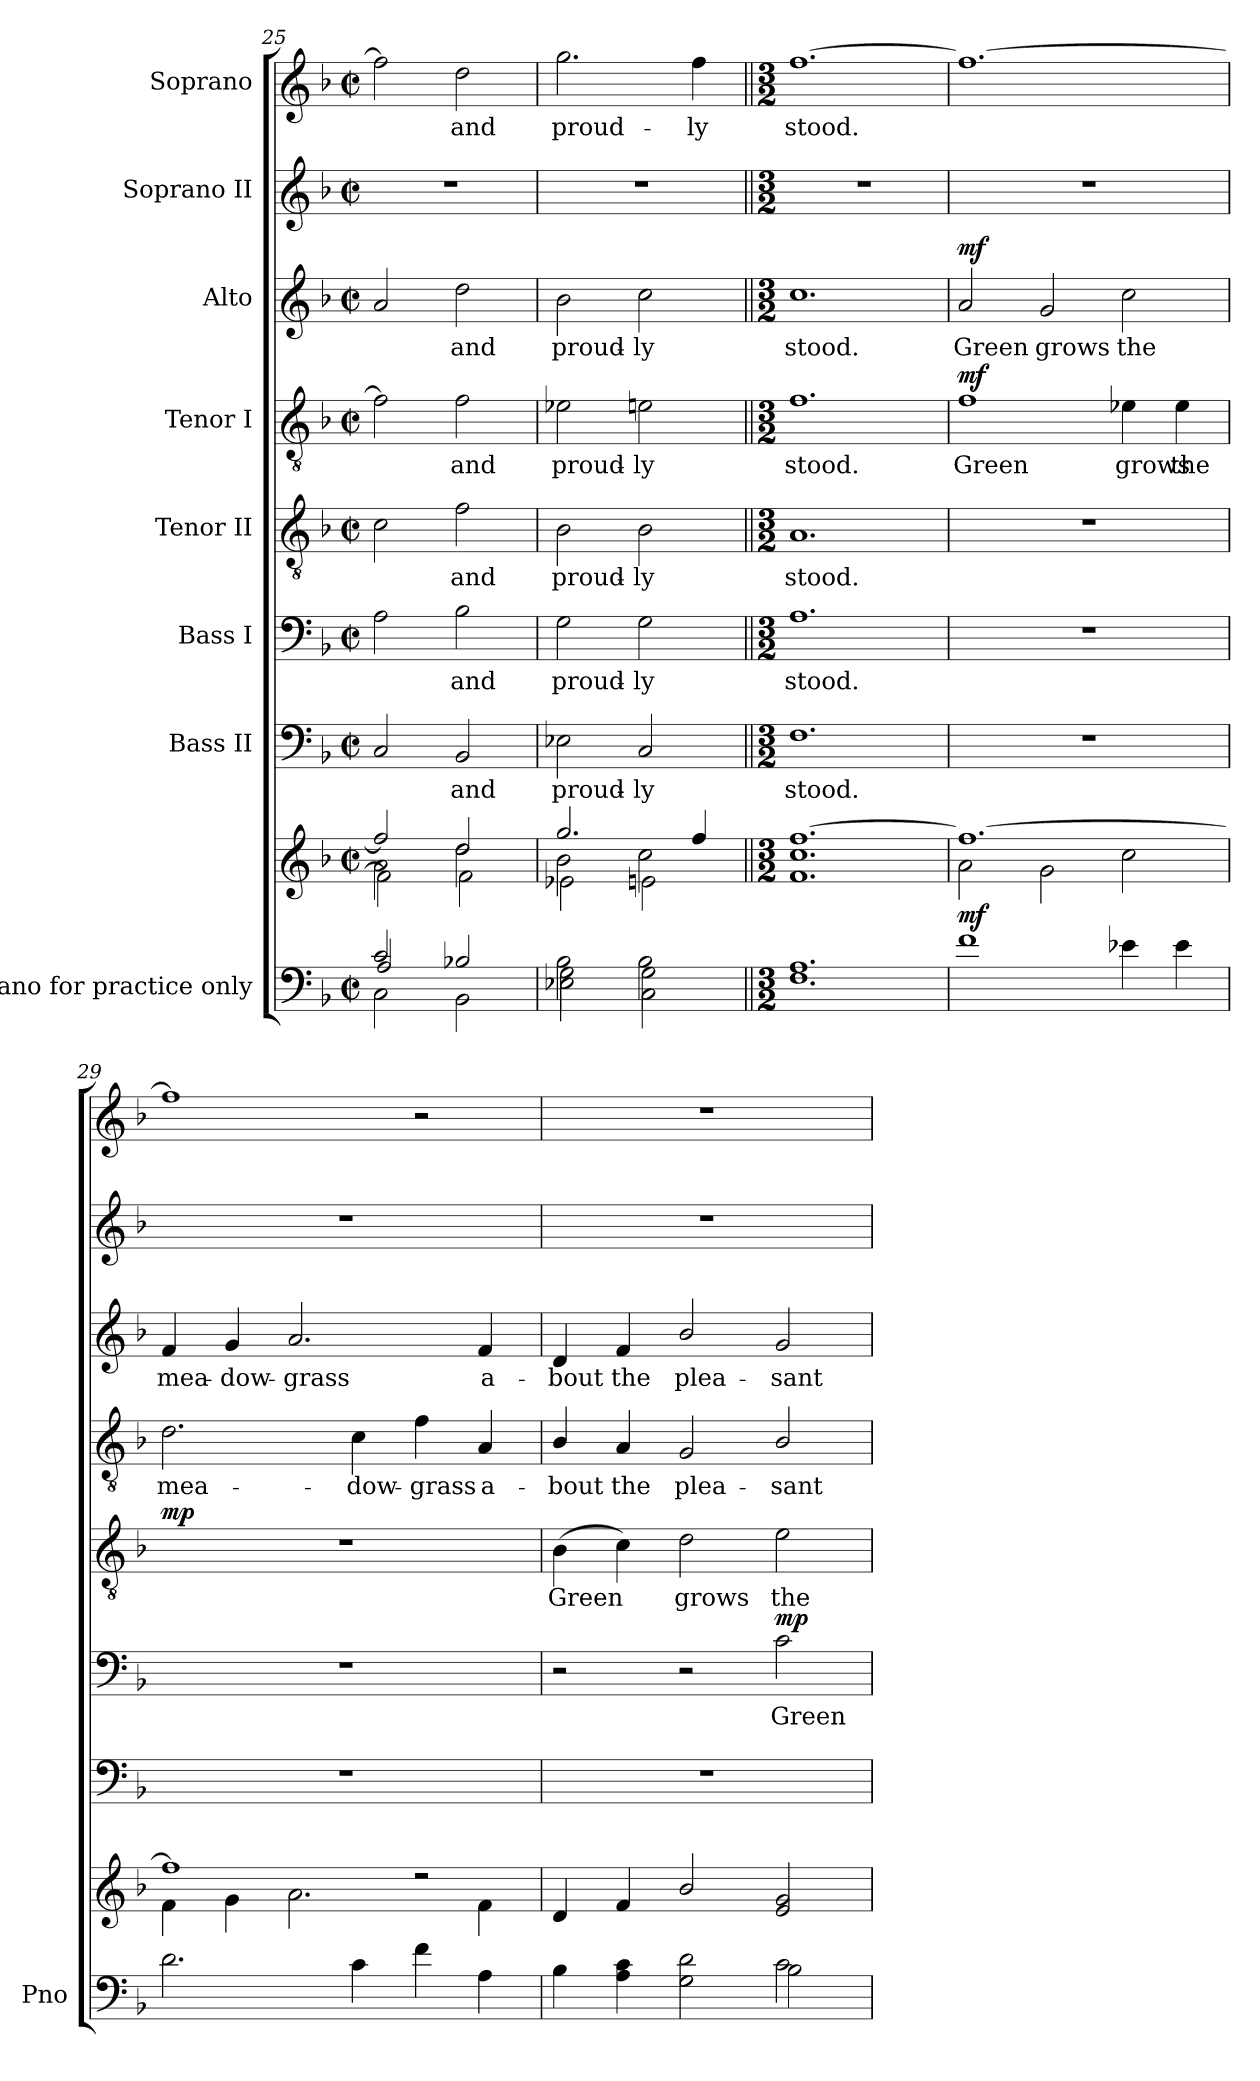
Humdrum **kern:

**kern	**kern	**dynam	**kern	**text	**kern	**text	**dynam	**kern	**text	**dynam	**kern	**text	**dynam	**kern	**text	**dynam	**kern	**kern	**text
*part8	*part8	*part8	*part7	*part7	*part6	*part6	*part6	*part5	*part5	*part5	*part4	*part4	*part4	*part3	*part3	*part3	*part2	*part1	*part1
*staff9	*staff8	*staff8/9	*staff7	*staff7	*staff6	*staff6	*staff6	*staff5	*staff5	*staff5	*staff4	*staff4	*staff4	*staff3	*staff3	*staff3	*staff2	*staff1	*staff1
*I"Piano for practice only	*	*	*I"Bass II	*	*I"Bass I	*	*	*I"Tenor II	*	*	*I"Tenor I	*	*	*I"Alto	*	*	*I"Soprano II	*I"Soprano	*
*I'Pno	*	*	*	*	*	*	*	*	*	*	*	*	*	*	*	*	*	*	*
*clefF4	*clefG2	*	*clefF4	*	*clefF4	*	*	*clefGv2	*	*	*clefGv2	*	*	*clefG2	*	*	*clefG2	*clefG2	*
*k[b-]	*k[b-]	*	*k[b-]	*	*k[b-]	*	*	*k[b-]	*	*	*k[b-]	*	*	*k[b-]	*	*	*k[b-]	*k[b-]	*
*M2/2	*M2/2	*	*M2/2	*	*M2/2	*	*	*M2/2	*	*	*M2/2	*	*	*M2/2	*	*	*M2/2	*M2/2	*
*met(c|)	*met(c|)	*	*met(c|)	*	*met(c|)	*	*	*met(c|)	*	*	*met(c|)	*	*	*met(c|)	*	*	*met(c|)	*met(c|)	*
=25	=25	=25	=25	=25	=25	=25	=25	=25	=25	=25	=25	=25	=25	=25	=25	=25	=25	=25	=25
*^	*^	*	*	*	*	*	*	*	*	*	*	*	*	*	*	*	*	*	*
*	*^	*	*^	*	*	*	*	*	*	*	*	*	*	*	*	*	*	*	*	*	*
2c/	2A/	2C\	2ff/]	2a\	2f\]	.	2C/	.	2A\	.	.	2c\	.	.	2f\]	.	.	2a/	.	.	1r	2ff\]	.
!	!	!	!	!	!	!	!	!LO:LY:b	!	!LO:LY:b	!	!	!LO:LY:b	!	!	!LO:LY:b	!	!	!LO:LY:b	!	!	!	!LO:LY:b
2B-X/	2ryy	2BB-\	2dd\	2dd/	2f\	.	2BB-/	and	2B-\	and	.	2f\	and	.	2f\	and	.	2dd\	and	.	.	2dd\	and
=26	=26	=26	=26	=26	=26	=26	=26	=26	=26	=26	=26	=26	=26	=26	=26	=26	=26	=26	=26	=26	=26	=26	=26
!	!	!	!	!	!	!	!	!LO:LY:b	!	!LO:LY:b	!	!	!LO:LY:b	!	!	!LO:LY:b	!	!	!LO:LY:b	!	!	!	!LO:LY:b
2B-\	2G\	2E-X\	2.gg/	2b-\	2e-X\	.	2E-X\	proud-	2G\	proud-	.	2B-\	proud-	.	2e-X\	proud-	.	2b-\	proud-	.	1r	2.gg\	proud-
!	!	!	!	!	!	!	!	!LO:LY:b	!	!LO:LY:b	!	!	!LO:LY:b	!	!	!LO:LY:b	!	!	!LO:LY:b	!	!	!	!
2B-\	2G\	2C\	.	2cc\	2en\	.	2C/	-ly	2G\	-ly	.	2B-\	-ly	.	2en\	-ly	.	2cc\	-ly	.	.	.	.
!	!	!	!	!	!	!	!	!	!	!	!	!	!	!	!	!	!	!	!	!	!	!	!LO:LY:b
.	.	.	4ff/	.	.	.	.	.	.	.	.	.	.	.	.	.	.	.	.	.	.	4ff\	-ly
*v	*v	*v	*	*	*	*	*	*	*	*	*	*	*	*	*	*	*	*	*	*	*	*	*
=27||	=27||	=27||	=27||	=27||	=27||	=27||	=27||	=27||	=27||	=27||	=27||	=27||	=27||	=27||	=27||	=27||	=27||	=27||	=27||	=27||	=27||
*M3/2	*M3/2	*	*	*	*M3/2	*	*M3/2	*	*	*M3/2	*	*	*M3/2	*	*	*M3/2	*	*	*M3/2	*M3/2	*
*^	*	*	*	*	*	*	*	*	*	*	*	*	*	*	*	*	*	*	*	*	*
!	!	!	!	!	!	!	!LO:LY:b	!	!LO:LY:b	!	!	!LO:LY:b	!	!	!LO:LY:b	!	!	!LO:LY:b	!	!	!	!LO:LY:b
1.A	1.F	[1.ff	1.cc	1.f	.	1.F	stood.	1.A	stood.	.	1.A	stood.	.	1.f	stood.	.	1.cc	stood.	.	1.r	[1.ff	stood.
=28	=28	=28	=28	=28	=28	=28	=28	=28	=28	=28	=28	=28	=28	=28	=28	=28	=28	=28	=28	=28	=28	=28
!	!	!	!	!	!LO:DY:b	!	!	!	!	!	!	!	!	!	!LO:LY:b	!LO:DY:a	!	!LO:LY:b	!LO:DY:a	!	!	!
*v	*v	*	*	*	*	*	*	*	*	*	*	*	*	*	*	*	*	*	*	*	*	*
*	*	*v	*v	*	*	*	*	*	*	*	*	*	*	*	*	*	*	*	*	*	*
1f	1.ff_	2a\	mf	1.r	.	1.r	.	.	1.r	.	.	1f	Green	mf	2a/	Green	mf	1.r	1.ff_	.
!	!	!	!	!	!	!	!	!	!	!	!	!	!	!	!	!LO:LY:b	!	!	!	!
.	.	2g\	.	.	.	.	.	.	.	.	.	.	.	.	2g/	grows	.	.	.	.
!	!	!	!	!	!	!	!	!	!	!	!	!	!LO:LY:b	!	!	!LO:LY:b	!	!	!	!
4e-X\	.	2cc\	.	.	.	.	.	.	.	.	.	4e-X\	grows	.	2cc\	the	.	.	.	.
!	!	!	!	!	!	!	!	!	!	!	!	!	!LO:LY:b	!	!	!	!	!	!	!
4e-\	.	.	.	.	.	.	.	.	.	.	.	4e-\	the	.	.	.	.	.	.	.
=29	=29	=29	=29	=29	=29	=29	=29	=29	=29	=29	=29	=29	=29	=29	=29	=29	=29	=29	=29	=29
!	!	!	!	!	!	!	!	!	!	!	!LO:DY:a	!	!LO:LY:b	!	!	!LO:LY:b	!	!	!	!
2.d\	1ff]	4f\	.	1.r	.	1.r	.	.	1.r	.	mp	2.d\	mea-	.	4f/	mea-	.	1.r	1ff]	.
!	!	!	!	!	!	!	!	!	!	!	!	!	!	!	!	!LO:LY:b	!	!	!	!
.	.	4g\	.	.	.	.	.	.	.	.	.	.	.	.	4g/	-dow-	.	.	.	.
!	!	!	!	!	!	!	!	!	!	!	!	!	!	!	!	!LO:LY:b	!	!	!	!
.	.	2.a\	.	.	.	.	.	.	.	.	.	.	.	.	2.a/	-grass	.	.	.	.
!	!	!	!	!	!	!	!	!	!	!	!	!	!LO:LY:b	!	!	!	!	!	!	!
4c\	.	.	.	.	.	.	.	.	.	.	.	4c\	-dow-	.	.	.	.	.	.	.
!	!	!	!	!	!	!	!	!	!	!	!	!	!LO:LY:b	!	!	!	!	!	!	!
4f\	2r	.	.	.	.	.	.	.	.	.	.	4f\	-grass	.	.	.	.	.	2r	.
!	!	!	!	!	!	!	!	!	!	!	!	!	!LO:LY:b	!	!	!LO:LY:b	!	!	!	!
4A\	.	4f\	.	.	.	.	.	.	.	.	.	4A/	a-	.	4f/	a-	.	.	.	.
=30	=30	=30	=30	=30	=30	=30	=30	=30	=30	=30	=30	=30	=30	=30	=30	=30	=30	=30	=30	=30
*^	*	*	*	*	*	*	*	*	*	*	*	*	*	*	*	*	*	*	*	*
!	!	!	!	!	!	!	!	!	!	!	!LO:LY:b	!	!	!LO:LY:b	!	!	!LO:LY:b	!	!	!	!
*	*	*v	*v	*	*	*	*	*	*	*	*	*	*	*	*	*	*	*	*	*	*
4B-\	1ryy	4d/	.	1.r	.	2r	.	.	(>4B-\	Green	.	4B-/	-bout	.	4d/	-bout	.	1.r	1.r	.
!	!	!	!	!	!	!	!	!	!	!	!	!	!LO:LY:b	!	!	!LO:LY:b	!	!	!	!
4A\ 4c\	.	4f/	.	.	.	.	.	.	4c\)	.	.	4A/	the	.	4f/	the	.	.	.	.
!	!	!	!	!	!	!	!	!	!	!LO:LY:b	!	!	!LO:LY:b	!	!	!LO:LY:b	!	!	!	!
2G\ 2d\	.	2b-/	.	.	.	2r	.	.	2d\	grows	.	2G/	plea-	.	2b-/	plea-	.	.	.	.
!	!	!	!	!	!	!	!LO:LY:b	!LO:DY:a	!	!LO:LY:b	!	!	!LO:LY:b	!	!	!LO:LY:b	!	!	!	!
2c\	2B-\	2e/ 2g/	.	.	.	2c\	Green	mp	2e\	the	.	2B-/	-sant	.	2g/	-sant	.	.	.	.
*v	*v	*	*	*	*	*	*	*	*	*	*	*	*	*	*	*	*	*	*	*
=	=	=	=	=	=	=	=	=	=	=	=	=	=	=	=	=	=	=	=
*-	*-	*-	*-	*-	*-	*-	*-	*-	*-	*-	*-	*-	*-	*-	*-	*-	*-	*-	*-
